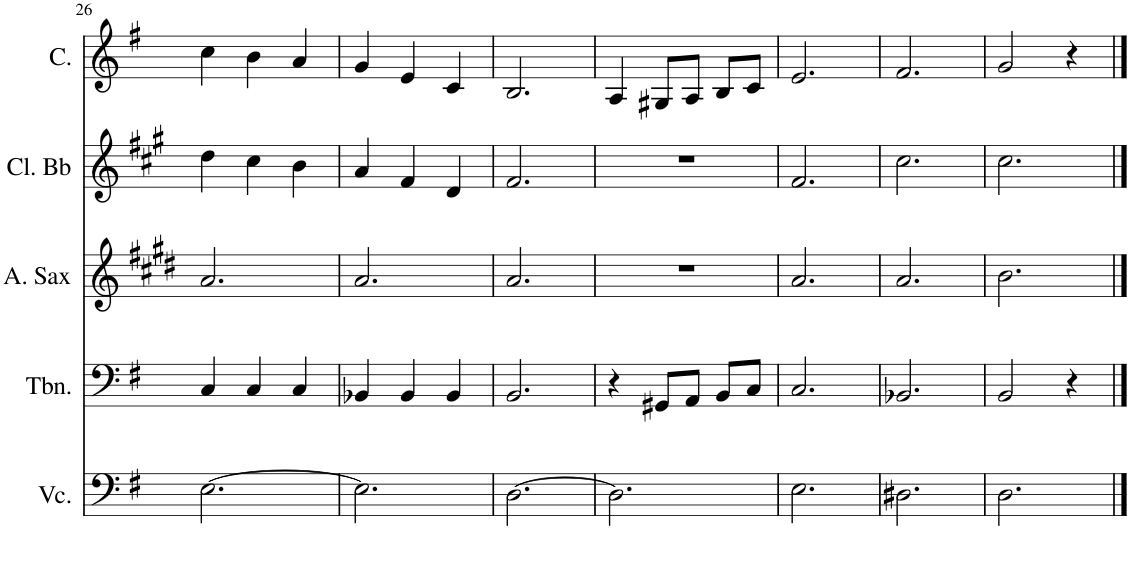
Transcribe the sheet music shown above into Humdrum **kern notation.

**kern	**kern	**kern	**kern	**kern
*part5	*part4	*part3	*part2	*part1
*staff5	*staff4	*staff3	*staff2	*staff1
*I"Violoncelo	*I"Trombone	*I"Saxofone Alto	*I"Clarineta Bb	*I"Contralto
*I'Vc.	*I'Tbn.	*	*I'Cl. Bb	*I'C.
!!LO:PB:g=z
*clefF4	*clefF4	*clefG2	*clefG2	*clefG2
*	*	*Trd5c9	*Trd1c2	*
*k[f#]	*k[f#]	*k[f#c#g#d#]	*k[f#c#g#]	*k[f#]
*M3/4	*M3/4	*M3/4	*M3/4	*M3/4
=26	=26	=26	=26	=26
[2.E\	4C/	2.a/	4dd\	4cc\
.	4C/	.	4cc#\	4b\
.	4C/	.	4b\	4a/
=27	=27	=27	=27	=27
2.E\]	4BB-X/	2.a/	4a/	4g/
.	4BB-/	.	4f#/	4e/
.	4BB-/	.	4d/	4c/
=28	=28	=28	=28	=28
[2.D\	2.BB/	2.a/	2.f#/	2.B/
=29	=29	=29	=29	=29
2.D\]	4r	2.r	2.r	4A/
.	8GG#X/L	.	.	8G#X/L
.	8AA/J	.	.	8A/J
.	8BB/L	.	.	8B/L
.	8C/J	.	.	8c/J
=30	=30	=30	=30	=30
2.E\	2.C/	2.a/	2.f#/	2.e/
=31	=31	=31	=31	=31
2.D#X\	2.BB-X/	2.a/	2.cc#\	2.f#/
=32	=32	=32	=32	=32
2.D\	2BB/	2.b\	2.cc#\	2g/
.	4r	.	.	4r
==	==	==	==	==
*-	*-	*-	*-	*-
